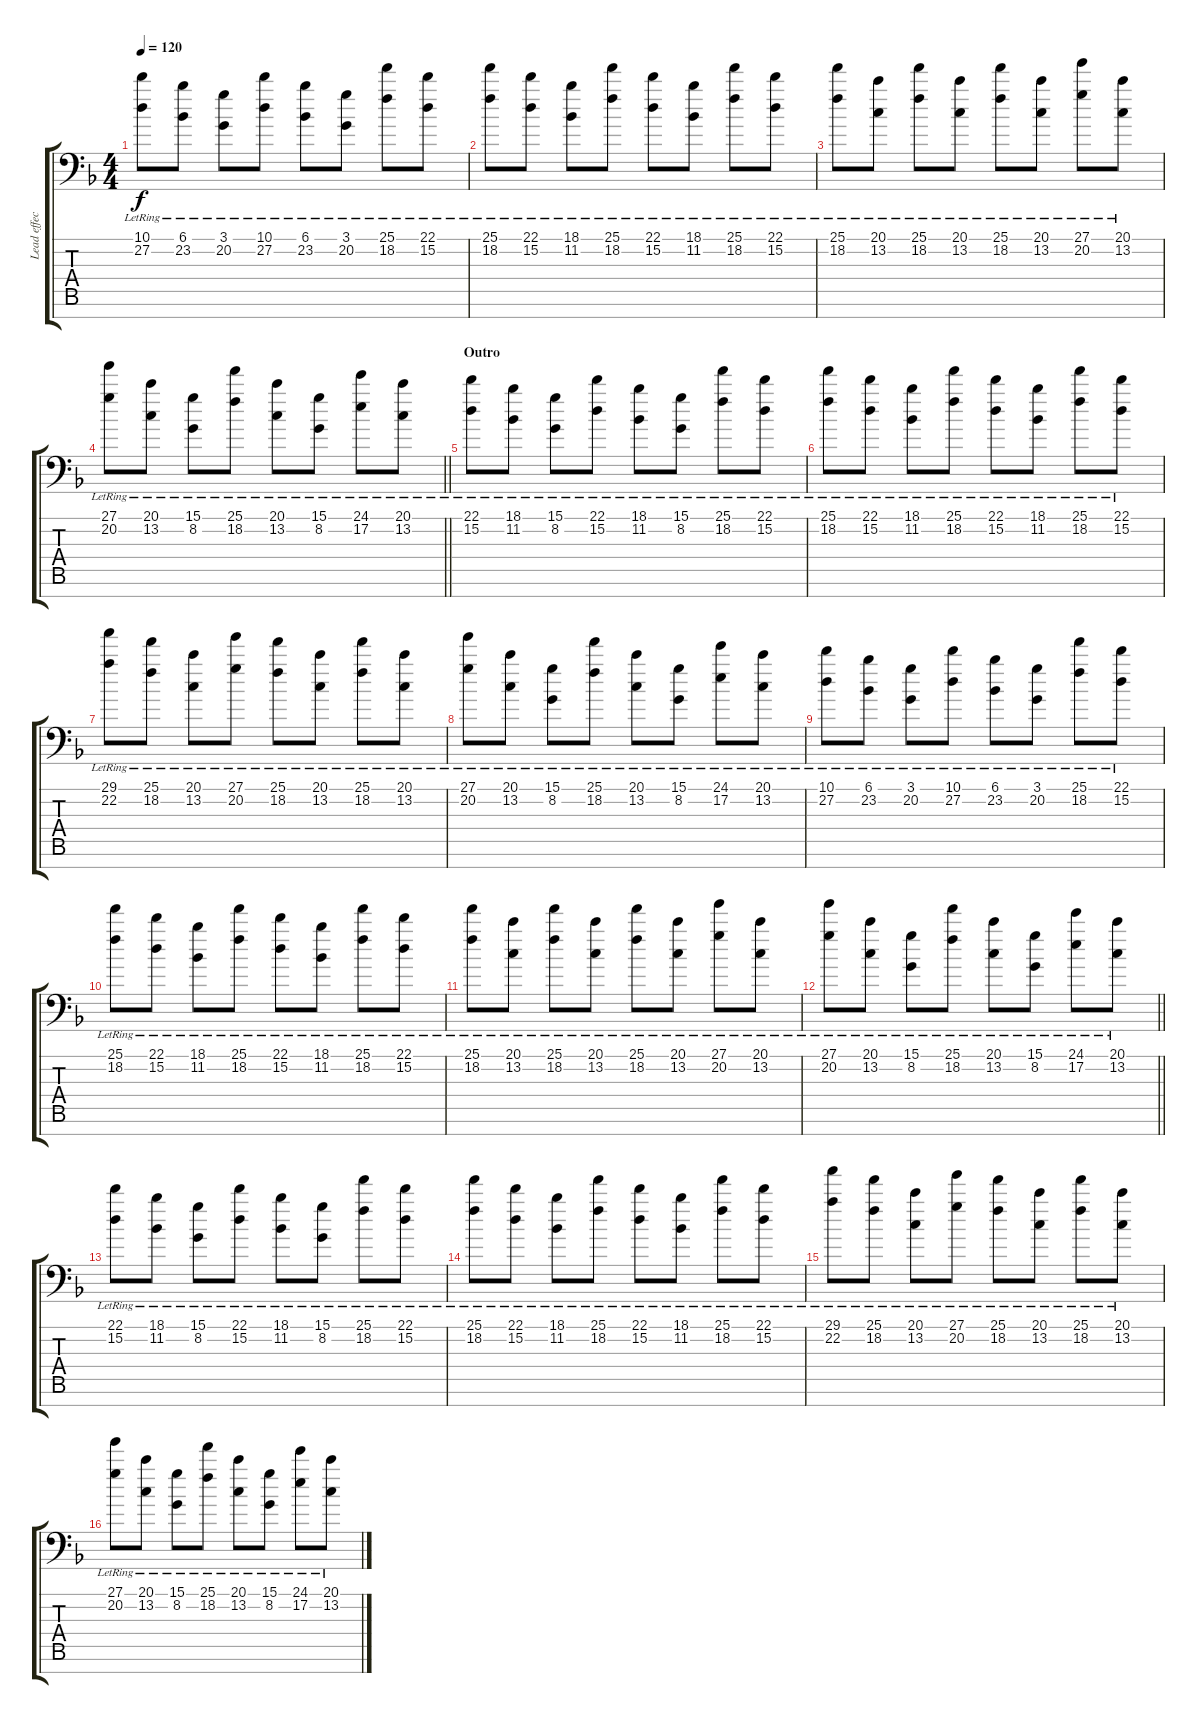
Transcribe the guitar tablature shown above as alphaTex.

\track ("Lead effect" "Lead effec") {instrument stringensemble1}
\staff {score tabs}
\tuning (E4 B3 G3 D3 A2 E2 C-1) {hide}
\ts (4 4)
\tempo 120
\clef f4
\ks f
(10.1{lr} 27.2{lr}).8{dy f} (6.1{lr} 23.2{lr}).8 (3.1{lr} 20.2{lr}).8 (10.1{lr} 27.2{lr}).8 (6.1{lr} 23.2{lr}).8 (3.1{lr} 20.2{lr}).8 (25.1{lr} 18.2{lr}).8 (22.1{lr} 15.2{lr}).8 |
(25.1{lr} 18.2{lr}).8 (22.1{lr} 15.2{lr}).8 (18.1{lr} 11.2{lr}).8 (25.1{lr} 18.2{lr}).8 (22.1{lr} 15.2{lr}).8 (18.1{lr} 11.2{lr}).8 (25.1{lr} 18.2{lr}).8 (22.1{lr} 15.2{lr}).8 |
(25.1{lr} 18.2{lr}).8 (20.1{lr} 13.2{lr}).8 (25.1{lr} 18.2{lr}).8 (20.1{lr} 13.2{lr}).8 (25.1{lr} 18.2{lr}).8 (20.1{lr} 13.2{lr}).8 (27.1{lr} 20.2{lr}).8 (20.1{lr} 13.2{lr}).8 |
\barLineRight lightlight
(27.1{lr} 20.2{lr}).8 (20.1{lr} 13.2{lr}).8 (15.1{lr} 8.2{lr}).8 (25.1{lr} 18.2{lr}).8 (20.1{lr} 13.2{lr}).8 (15.1{lr} 8.2{lr}).8 (24.1{lr} 17.2{lr}).8 (20.1{lr} 13.2{lr}).8 |
\section ("" "Outro")
(22.1{lr} 15.2{lr}).8{volume 12} (18.1{lr} 11.2{lr}).8 (15.1{lr} 8.2{lr}).8 (22.1{lr} 15.2{lr}).8 (18.1{lr} 11.2{lr}).8 (15.1{lr} 8.2{lr}).8 (25.1{lr} 18.2{lr}).8 (22.1{lr} 15.2{lr}).8 |
(25.1{lr} 18.2{lr}).8 (22.1{lr} 15.2{lr}).8 (18.1{lr} 11.2{lr}).8 (25.1{lr} 18.2{lr}).8 (22.1{lr} 15.2{lr}).8 (18.1{lr} 11.2{lr}).8 (25.1{lr} 18.2{lr}).8 (22.1{lr} 15.2{lr}).8 |
(29.1{lr} 22.2{lr}).8 (25.1{lr} 18.2{lr}).8 (20.1{lr} 13.2{lr}).8 (27.1{lr} 20.2{lr}).8 (25.1{lr} 18.2{lr}).8 (20.1{lr} 13.2{lr}).8 (25.1{lr} 18.2{lr}).8 (20.1{lr} 13.2{lr}).8 |
(27.1{lr} 20.2{lr}).8 (20.1{lr} 13.2{lr}).8 (15.1{lr} 8.2{lr}).8 (25.1{lr} 18.2{lr}).8 (20.1{lr} 13.2{lr}).8 (15.1{lr} 8.2{lr}).8 (24.1{lr} 17.2{lr}).8 (20.1{lr} 13.2{lr}).8 |
(10.1{lr} 27.2{lr}).8 (6.1{lr} 23.2{lr}).8 (3.1{lr} 20.2{lr}).8 (10.1{lr} 27.2{lr}).8 (6.1{lr} 23.2{lr}).8 (3.1{lr} 20.2{lr}).8 (25.1{lr} 18.2{lr}).8 (22.1{lr} 15.2{lr}).8 |
(25.1{lr} 18.2{lr}).8 (22.1{lr} 15.2{lr}).8 (18.1{lr} 11.2{lr}).8 (25.1{lr} 18.2{lr}).8 (22.1{lr} 15.2{lr}).8 (18.1{lr} 11.2{lr}).8 (25.1{lr} 18.2{lr}).8 (22.1{lr} 15.2{lr}).8 |
(25.1{lr} 18.2{lr}).8 (20.1{lr} 13.2{lr}).8 (25.1{lr} 18.2{lr}).8 (20.1{lr} 13.2{lr}).8 (25.1{lr} 18.2{lr}).8 (20.1{lr} 13.2{lr}).8 (27.1{lr} 20.2{lr}).8 (20.1{lr} 13.2{lr}).8 |
\barLineRight lightlight
(27.1{lr} 20.2{lr}).8 (20.1{lr} 13.2{lr}).8 (15.1{lr} 8.2{lr}).8 (25.1{lr} 18.2{lr}).8 (20.1{lr} 13.2{lr}).8 (15.1{lr} 8.2{lr}).8 (24.1{lr} 17.2{lr}).8 (20.1{lr} 13.2{lr}).8 |
(22.1{lr} 15.2{lr}).8 (18.1{lr} 11.2{lr}).8 (15.1{lr} 8.2{lr}).8 (22.1{lr} 15.2{lr}).8 (18.1{lr} 11.2{lr}).8 (15.1{lr} 8.2{lr}).8 (25.1{lr} 18.2{lr}).8 (22.1{lr} 15.2{lr}).8 |
(25.1{lr} 18.2{lr}).8 (22.1{lr} 15.2{lr}).8 (18.1{lr} 11.2{lr}).8 (25.1{lr} 18.2{lr}).8 (22.1{lr} 15.2{lr}).8 (18.1{lr} 11.2{lr}).8 (25.1{lr} 18.2{lr}).8 (22.1{lr} 15.2{lr}).8 |
(29.1{lr} 22.2{lr}).8 (25.1{lr} 18.2{lr}).8 (20.1{lr} 13.2{lr}).8 (27.1{lr} 20.2{lr}).8 (25.1{lr} 18.2{lr}).8 (20.1{lr} 13.2{lr}).8 (25.1{lr} 18.2{lr}).8 (20.1{lr} 13.2{lr}).8 |
(27.1{lr} 20.2{lr}).8 (20.1{lr} 13.2{lr}).8 (15.1{lr} 8.2{lr}).8 (25.1{lr} 18.2{lr}).8 (20.1{lr} 13.2{lr}).8 (15.1{lr} 8.2{lr}).8 (24.1{lr} 17.2{lr}).8 (20.1{lr} 13.2{lr}).8
